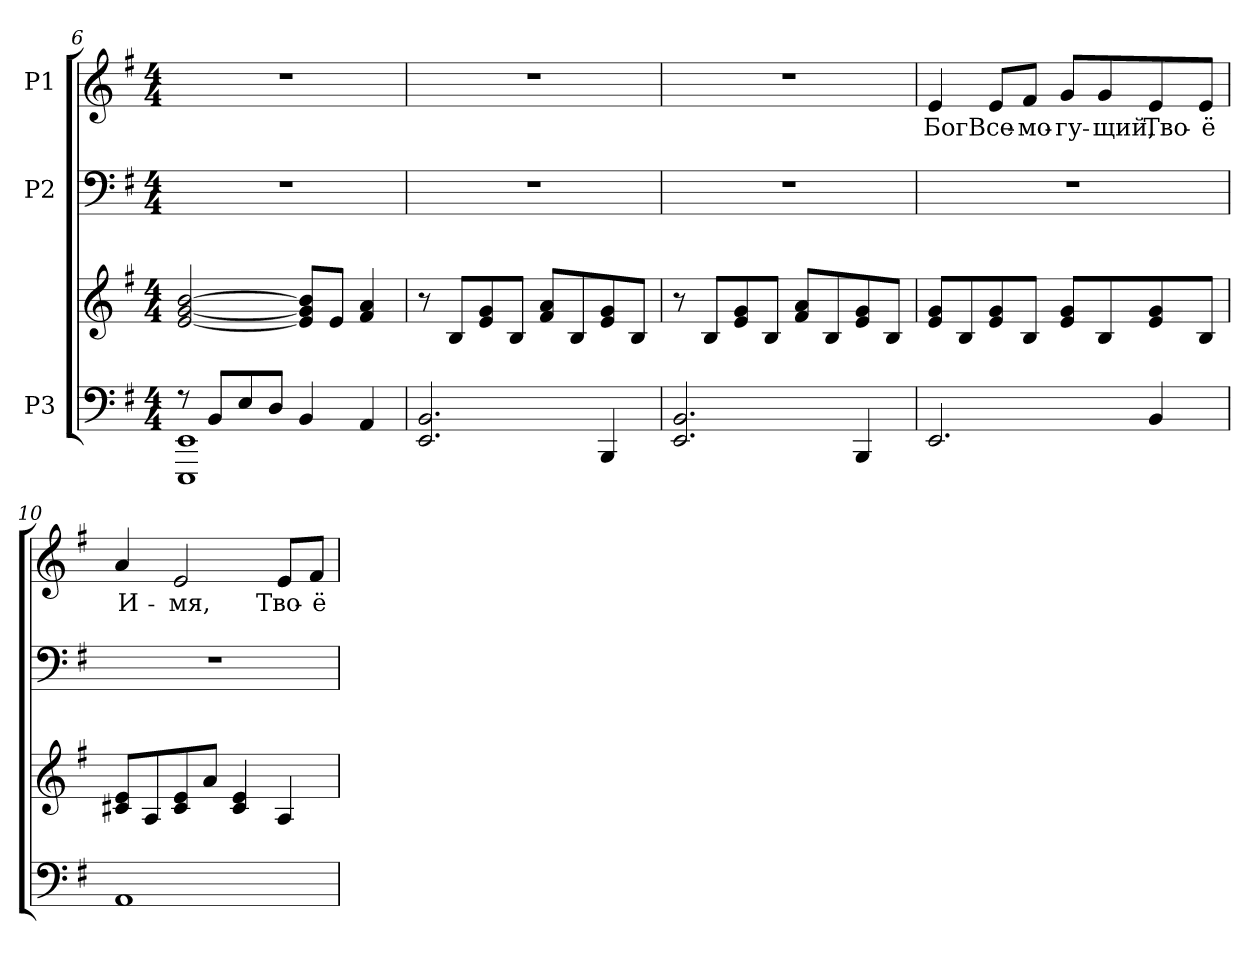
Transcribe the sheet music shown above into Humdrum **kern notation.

**kern	**kern	**kern	**kern	**text
*part3	*part3	*part2	*part1	*part1
*staff4	*staff3	*staff2	*staff1	*staff1
*I"P3	*	*I"P2	*I"P1	*
*clefF4	*clefG2	*clefF4	*clefG2	*
*k[f#]	*k[f#]	*k[f#]	*k[f#]	*
*e:	*e:	*e:	*e:	*
*M4/4	*M4/4	*M4/4	*M4/4	*
=6	=6	=6	=6	=6
*^	*	*	*	*
8r	1EEEi 1EEi	[<2ei/ [<2gi [>2bi	1r	1r	.
8BBi/L	.	.	.	.	.
8Ei/	.	.	.	.	.
8Di/J	.	.	.	.	.
4BBi/	.	8ei/] 8gi] 8bi]L	.	.	.
.	.	8ei/J	.	.	.
4AAi/	.	4f#i/ 4ai	.	.	.
*v	*v	*	*	*	*
=7	=7	=7	=7	=7
2.EEi/ 2.BBi	8r	1r	1r	.
.	8Bi/L	.	.	.
.	8ei/ 8gi	.	.	.
.	8Bi/J	.	.	.
.	8f#i/ 8aiL	.	.	.
.	8Bi/	.	.	.
4BBBi/	8ei/ 8gi	.	.	.
.	8Bi/J	.	.	.
=8	=8	=8	=8	=8
2.EEi/ 2.BBi	8r	1r	1r	.
.	8Bi/L	.	.	.
.	8ei/ 8gi	.	.	.
.	8Bi/J	.	.	.
.	8f#i/ 8aiL	.	.	.
.	8Bi/	.	.	.
4BBBi/	8ei/ 8gi	.	.	.
.	8Bi/J	.	.	.
!!LO:LB:g=z
=9	=9	=9	=9	=9
*	*MM90	*	*MM90	*
!	!	!	!	!LO:LY:b:color=#000000
2.EEi/	8ei/ 8giL	1r	4ei/	Бог
.	8Bi/	.	.	.
!	!	!	!	!LO:LY:b:color=#000000
.	8ei/ 8gi	.	8ei/L	Все-
!	!	!	!	!LO:LY:b:color=#000000
.	8Bi/J	.	8f#i/J	-мо-
!	!	!	!	!LO:LY:b:color=#000000
.	8ei/ 8giL	.	8gi/L	-гу-
!	!	!	!	!LO:LY:b:color=#000000
.	8Bi/	.	8gi/	-щий,
!	!	!	!	!LO:LY:b:color=#000000
4BBi/	8ei/ 8gi	.	8ei/	Тво-
!	!	!	!	!LO:LY:b:color=#000000
.	8Bi/J	.	8ei/J	-ё
=10	=10	=10	=10	=10
!	!	!	!	!LO:LY:b:color=#000000
1AAi	8c#Xi/ 8eiL	1r	4ai/	И-
.	8Ai/	.	.	.
!	!	!	!	!LO:LY:b:color=#000000
.	8c#i/ 8ei	.	2ei/	-мя,
.	8ai/J	.	.	.
.	4c#i/ 4ei	.	.	.
!	!	!	!	!LO:LY:b:color=#000000
.	4Ai/	.	8ei/L	Тво-
!	!	!	!	!LO:LY:b:color=#000000
.	.	.	8f#i/J	-ё
=	=	=	=	=
*-	*-	*-	*-	*-
